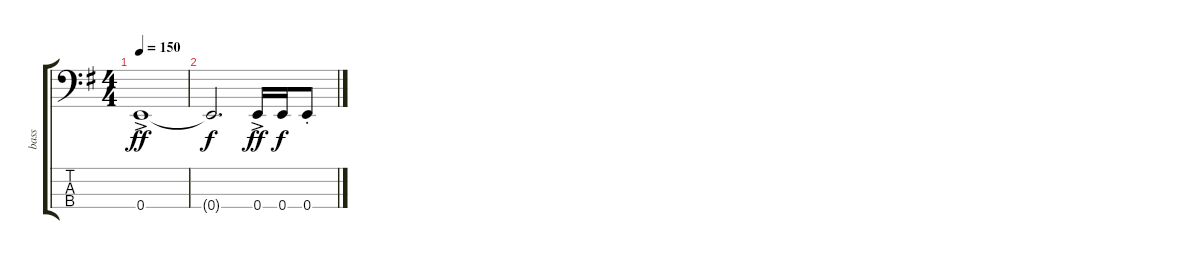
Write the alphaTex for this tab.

\track ("bass" "bass") {instrument electricbassfinger}
\staff {score tabs}
\tuning (G2 D2 A1 E1) {hide}
\ts (4 4)
\tempo 150
\clef f4
\ks eminor
0.4{ac}.1{dy ff volume 16} |
0.4{t}.2{d dy f} 0.4{ac}.16{dy ff} 0.4.16{dy f} 0.4{st}.8
